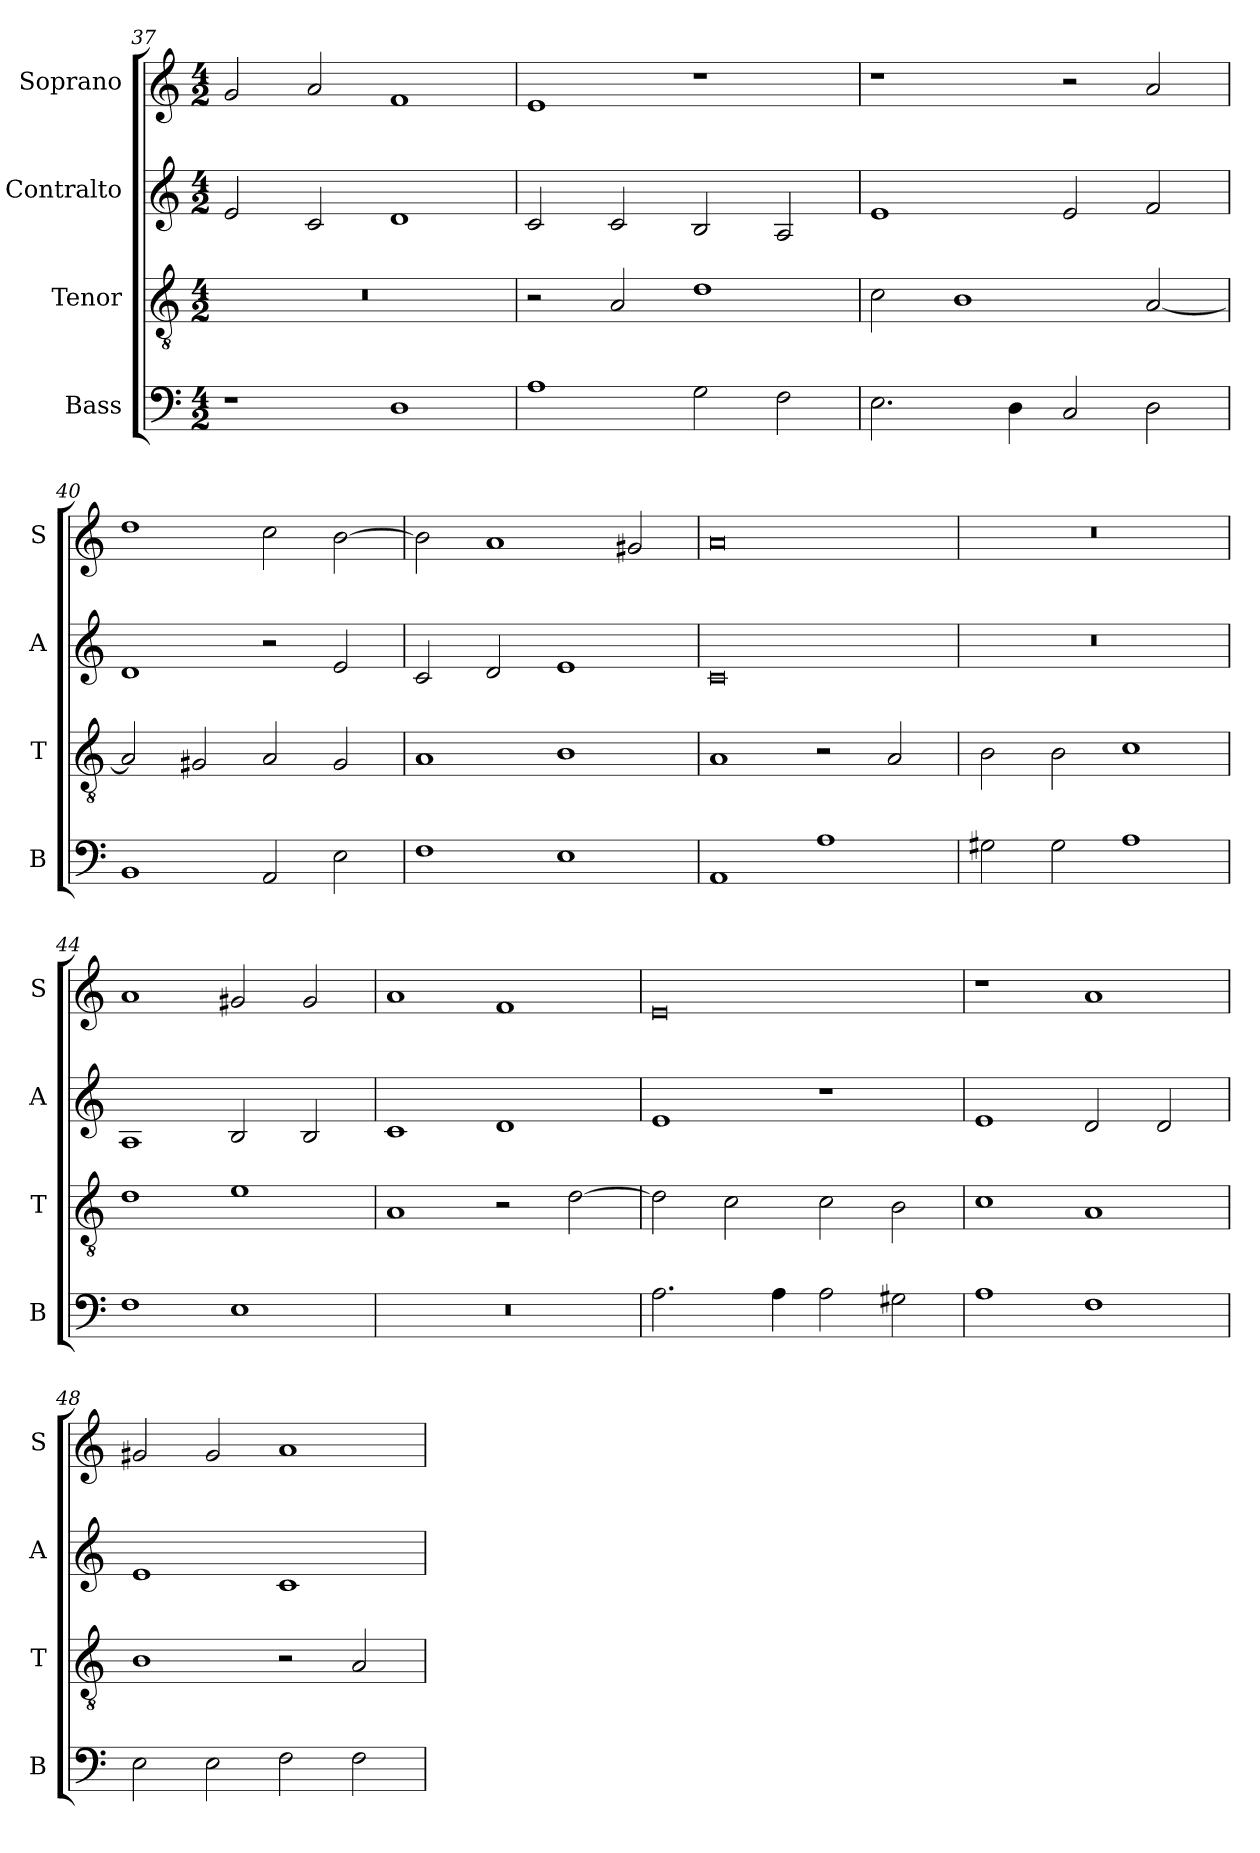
**kern	**kern	**kern	**kern
*part4	*part3	*part2	*part1
*staff4	*staff3	*staff2	*staff1
*I"Bass	*I"Tenor	*I"Contralto	*I"Soprano
*I'B	*I'T	*I'A	*I'S
*clefF4	*clefGv2	*clefG2	*clefG2
*k[]	*k[]	*k[]	*k[]
*E:phr	*E:phr	*E:phr	*E:phr
*M4/2	*M4/2	*M4/2	*M4/2
=37	=37	=37	=37
1r	0r	2e	2g
.	.	2c	2a
1D	.	1d	1f
=38	=38	=38	=38
1A	2r	2c	1e
.	2A	2c	.
2G	1d	2B	1r
2F	.	2A	.
=39	=39	=39	=39
2.E	2c	1e	1r
.	1B	.	.
4D	.	.	.
2C	.	2e	2r
2D	[2A	2f	2a
=40	=40	=40	=40
1BB	2A]	1d	1dd
.	2G#X	.	.
2AA	2A	2r	2cc
2E	2G#	2e	[2b
=41	=41	=41	=41
1F	1A	2c	2b]
.	.	2d	1a
1E	1B	1e	.
.	.	.	2g#X
=42	=42	=42	=42
1AA	1A	0c	0a
1A	2r	.	.
.	2A	.	.
=43	=43	=43	=43
2G#X	2B	0r	0r
2G#	2B	.	.
1A	1c	.	.
=44	=44	=44	=44
1F	1d	1A	1a
1E	1e	2B	2g#X
.	.	2B	2g#
=45	=45	=45	=45
0r	1A	1c	1a
.	2r	1d	1f
.	[2d	.	.
=46	=46	=46	=46
2.A	2d]	1e	0e
.	2c	.	.
4A	.	.	.
2A	2c	1r	.
2G#X	2B	.	.
=47	=47	=47	=47
1A	1c	1e	1r
1F	1A	2d	1a
.	.	2d	.
=48	=48	=48	=48
2E	1B	1e	2g#X
2E	.	.	2g#
2F	2r	1c	1a
2F	2A	.	.
=	=	=	=
*-	*-	*-	*-
